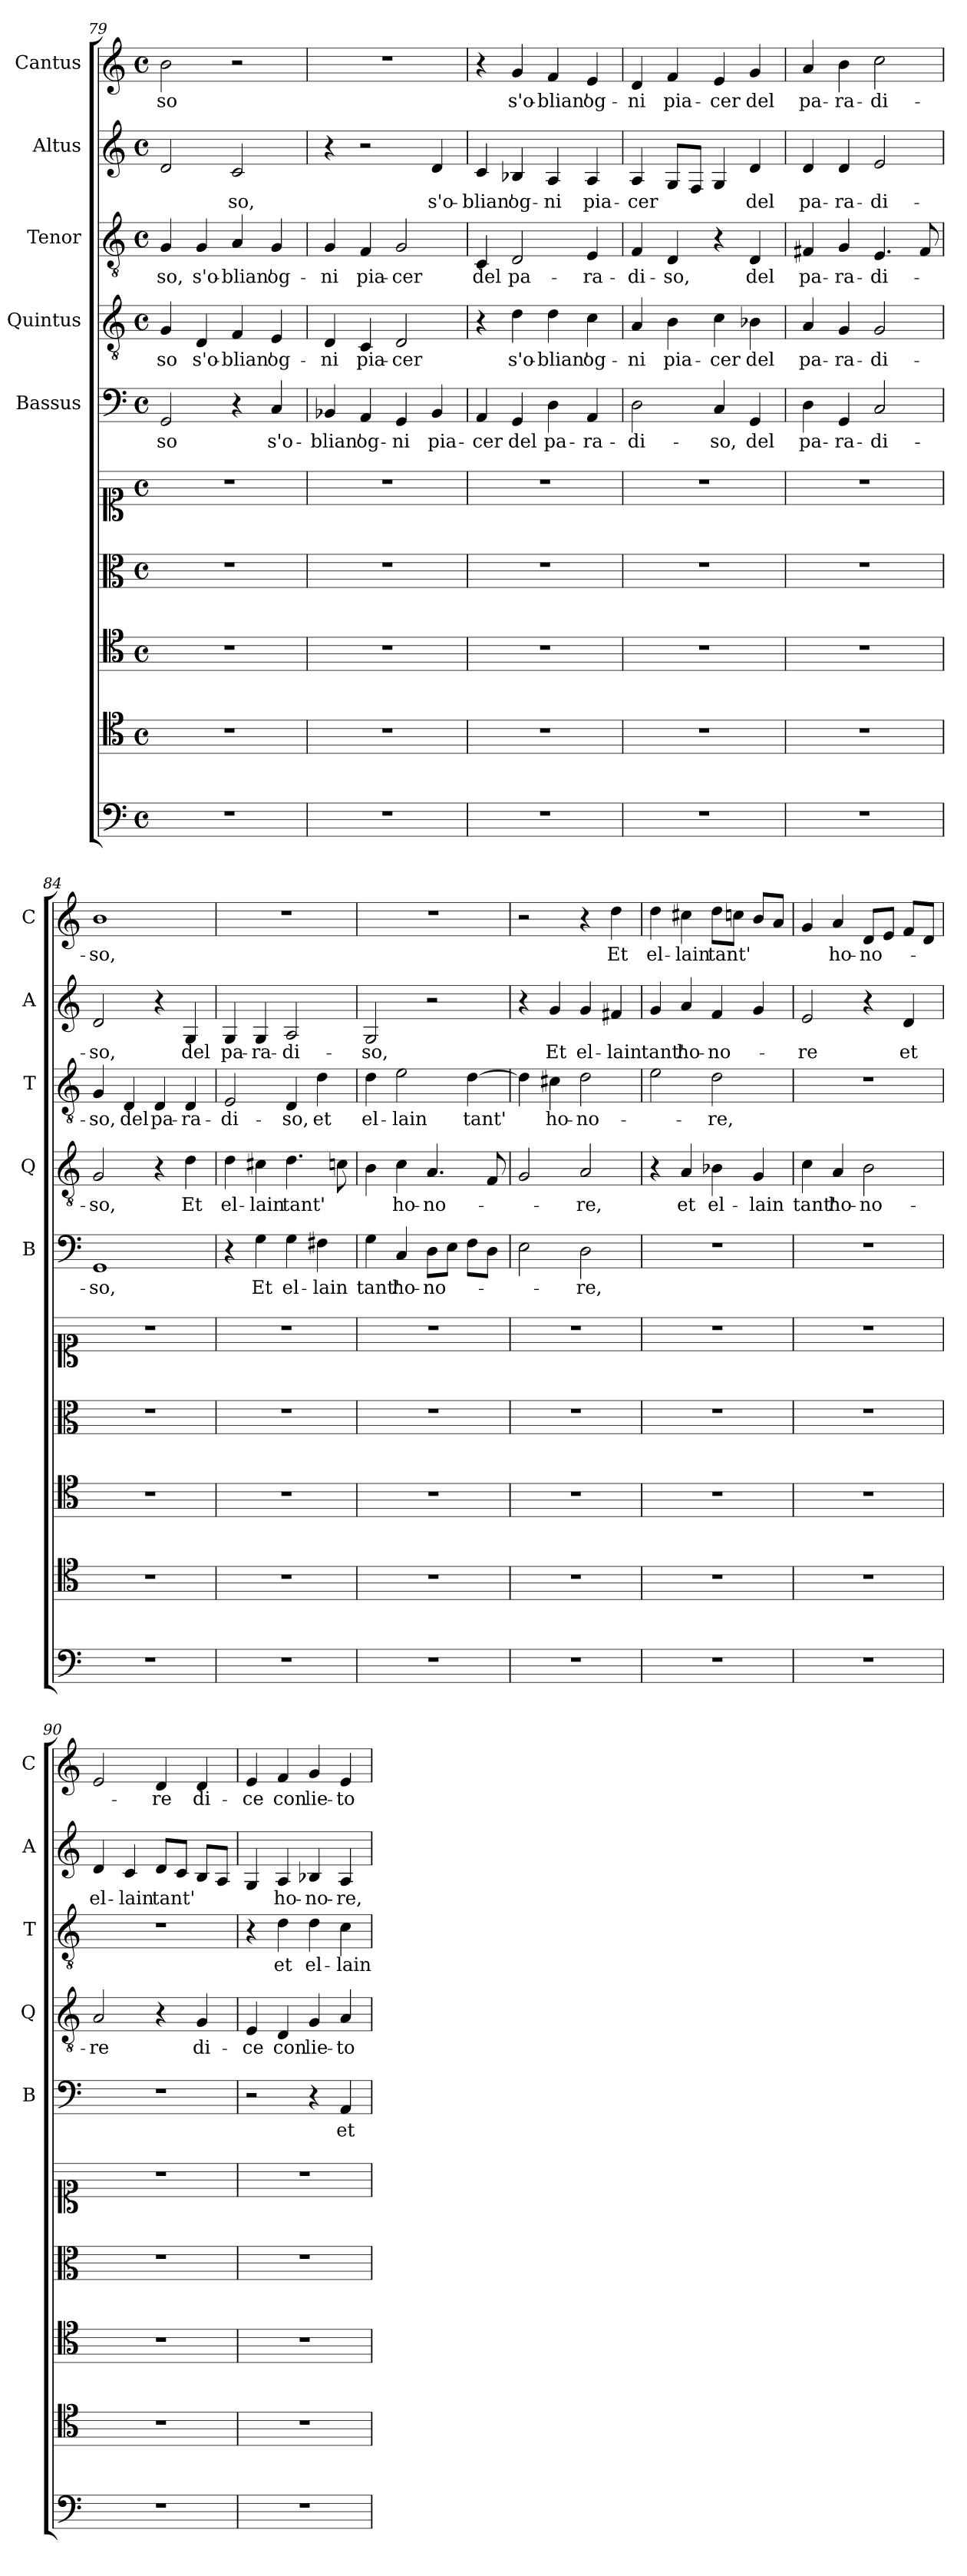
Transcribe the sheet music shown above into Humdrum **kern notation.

**kern	**kern	**kern	**kern	**kern	**kern	**text	**kern	**text	**kern	**text	**kern	**text	**kern	**text
*part10	*part9	*part8	*part7	*part6	*part5	*part5	*part4	*part4	*part3	*part3	*part2	*part2	*part1	*part1
*staff10	*staff9	*staff8	*staff7	*staff6	*staff5	*staff5	*staff4	*staff4	*staff3	*staff3	*staff2	*staff2	*staff1	*staff1
*	*	*	*	*	*I"Bassus	*	*I"Quintus	*	*I"Tenor	*	*I"Altus	*	*I"Cantus	*
*	*	*	*	*	*I'B	*	*I'Q	*	*I'T	*	*I'A	*	*I'C	*
*clefF4	*clefC4	*clefC4	*clefC3	*clefC1	*clefF4	*	*clefGv2	*	*clefGv2	*	*clefG2	*	*clefG2	*
*k[]	*k[]	*k[]	*k[]	*k[]	*k[]	*	*k[]	*	*k[]	*	*k[]	*	*k[]	*
*C:	*C:	*C:	*C:	*C:	*C:	*	*C:	*	*C:	*	*C:	*	*C:	*
*M4/4	*M4/4	*M4/4	*M4/4	*M4/4	*M4/4	*	*M4/4	*	*M4/4	*	*M4/4	*	*M4/4	*
*met(c)	*met(c)	*met(c)	*met(c)	*met(c)	*met(c)	*	*met(c)	*	*met(c)	*	*met(c)	*	*met(c)	*
=79	=79	=79	=79	=79	=79	=79	=79	=79	=79	=79	=79	=79	=79	=79
1r	1r	1r	1r	1r	2GG/	-so	4G/	-so	4G/	-so,	2d/	.	2b\	-so
.	.	.	.	.	.	.	4D/	s'o-	4G/	s'o-	.	.	.	.
.	.	.	.	.	4r	.	4F/	-blian'	4A/	-blian'	2c/	-so,	2r	.
.	.	.	.	.	4C/	s'o-	4E/	og-	4G/	og-	.	.	.	.
=80	=80	=80	=80	=80	=80	=80	=80	=80	=80	=80	=80	=80	=80	=80
1r	1r	1r	1r	1r	4BB-X/	-blian'	4D/	-ni	4G/	-ni	4r	.	1r	.
.	.	.	.	.	4AA/	og-	4C/	pia-	4F/	pia-	2r	.	.	.
.	.	.	.	.	4GG/	-ni	2D/	-cer	2G/	-cer	.	.	.	.
.	.	.	.	.	4BB-/	pia-	.	.	.	.	4d/	s'o-	.	.
=81	=81	=81	=81	=81	=81	=81	=81	=81	=81	=81	=81	=81	=81	=81
1r	1r	1r	1r	1r	4AA/	-cer	4r	.	4C/	del	4c/	-blian'	4r	.
.	.	.	.	.	4GG/	del	4d\	s'o-	2D/	pa-	4B-X/	og-	4g/	s'o-
.	.	.	.	.	4D\	pa-	4d\	-blian'	.	.	4A/	-ni	4f/	-blian'
.	.	.	.	.	4AA/	-ra-	4c\	og-	4E/	-ra-	4A/	pia-	4e/	og-
!!LO:PB:g=z
=82	=82	=82	=82	=82	=82	=82	=82	=82	=82	=82	=82	=82	=82	=82
1r	1r	1r	1r	1r	2D\	-di-	4A/	-ni	4F/	-di-	4A/	-cer	4d/	-ni
.	.	.	.	.	.	.	4B\	pia-	4D/	-so,	8G/L	.	4f/	pia-
.	.	.	.	.	.	.	.	.	.	.	8F/J	.	.	.
.	.	.	.	.	4C/	-so,	4c\	-cer	4r	.	4G/	.	4e/	-cer
.	.	.	.	.	4GG/	del	4B-X\	del	4D/	del	4d/	del	4g/	del
=83	=83	=83	=83	=83	=83	=83	=83	=83	=83	=83	=83	=83	=83	=83
1r	1r	1r	1r	1r	4D\	pa-	4A/	pa-	4F#/	pa-	4d/	pa-	4a/	pa-
.	.	.	.	.	4GG/	-ra-	4G/	-ra-	4G/	-ra-	4d/	-ra-	4b\	-ra-
.	.	.	.	.	2C/	-di-	2G/	-di-	4.E/	-di-	2e/	-di-	2cc\	-di-
.	.	.	.	.	.	.	.	.	8F#/	.	.	.	.	.
=84	=84	=84	=84	=84	=84	=84	=84	=84	=84	=84	=84	=84	=84	=84
1r	1r	1r	1r	1r	1GG	-so,	2G/	-so,	4G/	-so,	2d/	-so,	1b	-so,
.	.	.	.	.	.	.	.	.	4D/	del	.	.	.	.
.	.	.	.	.	.	.	4r	.	4D/	pa-	4r	.	.	.
.	.	.	.	.	.	.	4d\	Et	4D/	-ra-	4G/	del	.	.
=85	=85	=85	=85	=85	=85	=85	=85	=85	=85	=85	=85	=85	=85	=85
1r	1r	1r	1r	1r	4r	.	4d\	el-	2E/	-di-	4G/	pa-	1r	.
.	.	.	.	.	4G\	Et	4c#\	-lain	.	.	4G/	-ra-	.	.
.	.	.	.	.	4G\	el-	4.d\	tant'	4D/	-so,	2A/	-di-	.	.
.	.	.	.	.	4F#\	-lain	.	.	4d\	et	.	.	.	.
.	.	.	.	.	.	.	8c\	.	.	.	.	.	.	.
=86	=86	=86	=86	=86	=86	=86	=86	=86	=86	=86	=86	=86	=86	=86
1r	1r	1r	1r	1r	4G\	tant'	4B\	.	4d\	el-	2G/	-so,	1r	.
.	.	.	.	.	4C/	ho-	4c\	ho-	2e\	-lain	.	.	.	.
.	.	.	.	.	8D\L	-no-	4.A/	-no-	.	.	2r	.	.	.
.	.	.	.	.	8E\J	.	.	.	.	.	.	.	.	.
.	.	.	.	.	8F\L	.	.	.	[4d\	tant'	.	.	.	.
.	.	.	.	.	8D\J	.	8F/	.	.	.	.	.	.	.
=87	=87	=87	=87	=87	=87	=87	=87	=87	=87	=87	=87	=87	=87	=87
1r	1r	1r	1r	1r	2E\	.	2G/	.	4d\]	.	4r	.	2r	.
.	.	.	.	.	.	.	.	.	4c#\	ho-	4g/	Et	.	.
.	.	.	.	.	2D\	-re,	2A/	-re,	2d\	-no-	4g/	el-	4r	.
.	.	.	.	.	.	.	.	.	.	.	4f#/	-lain	4dd\	Et
!!LO:LB:g=z
=88	=88	=88	=88	=88	=88	=88	=88	=88	=88	=88	=88	=88	=88	=88
1r	1r	1r	1r	1r	1r	.	4r	.	2e\	.	4g/	tant'	4dd\	el-
.	.	.	.	.	.	.	4A/	et	.	.	4a/	ho-	4cc#\	-lain
.	.	.	.	.	.	.	4B-X\	el-	2d\	-re,	4f/	-no-	8dd\L	tant'
.	.	.	.	.	.	.	.	.	.	.	.	.	8cc\J	.
.	.	.	.	.	.	.	4G/	-lain	.	.	4g/	.	8b/L	.
.	.	.	.	.	.	.	.	.	.	.	.	.	8a/J	.
=89	=89	=89	=89	=89	=89	=89	=89	=89	=89	=89	=89	=89	=89	=89
1r	1r	1r	1r	1r	1r	.	4c\	tant'	1r	.	2e/	-re	4g/	.
.	.	.	.	.	.	.	4A/	ho-	.	.	.	.	4a/	ho-
.	.	.	.	.	.	.	2B\	-no-	.	.	4r	.	8d/L	-no-
.	.	.	.	.	.	.	.	.	.	.	.	.	8e/J	.
.	.	.	.	.	.	.	.	.	.	.	4d/	et	8f/L	.
.	.	.	.	.	.	.	.	.	.	.	.	.	8d/J	.
=90	=90	=90	=90	=90	=90	=90	=90	=90	=90	=90	=90	=90	=90	=90
1r	1r	1r	1r	1r	1r	.	2A/	-re	1r	.	4d/	el-	2e/	.
.	.	.	.	.	.	.	.	.	.	.	4c/	-lain	.	.
.	.	.	.	.	.	.	4r	.	.	.	8d/L	tant'	4d/	-re
.	.	.	.	.	.	.	.	.	.	.	8c/J	.	.	.
.	.	.	.	.	.	.	4G/	di-	.	.	8B/L	.	4d/	di-
.	.	.	.	.	.	.	.	.	.	.	8A/J	.	.	.
=91	=91	=91	=91	=91	=91	=91	=91	=91	=91	=91	=91	=91	=91	=91
1r	1r	1r	1r	1r	2r	.	4E/	-ce	4r	.	4G/	.	4e/	-ce
.	.	.	.	.	.	.	4D/	con	4d\	et	4A/	ho-	4f/	con
.	.	.	.	.	4r	.	4G/	lie-	4d\	el-	4B-X/	-no-	4g/	lie-
.	.	.	.	.	4AA/	et	4A/	-to	4c\	-lain	4A/	-re,	4e/	-to
=	=	=	=	=	=	=	=	=	=	=	=	=	=	=
*-	*-	*-	*-	*-	*-	*-	*-	*-	*-	*-	*-	*-	*-	*-
